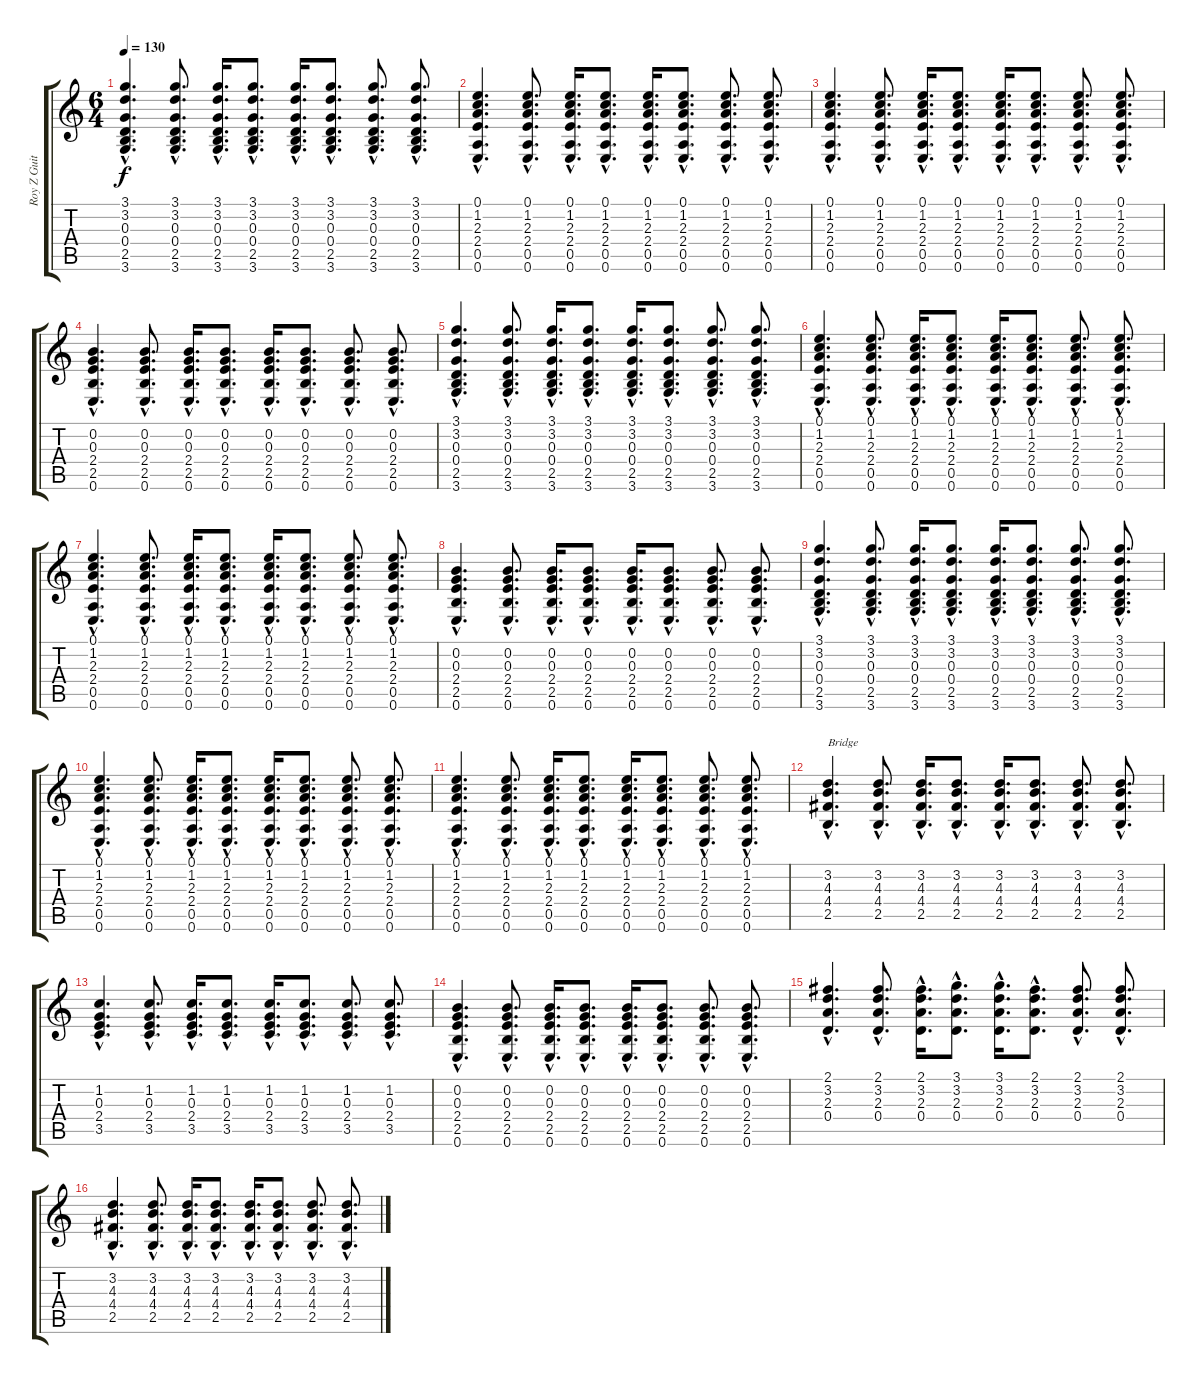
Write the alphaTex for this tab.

\track ("Roy Z Guitar 01" "Roy Z Guit") {instrument acousticguitarsteel}
\staff {score tabs}
\tuning (E4 B3 G3 D3 A2 E2) {hide}
\ts (6 4)
\tempo 130
\clef g2
\ks c
(3.1{hac} 3.2{hac} 0.3{hac} 0.4{hac} 2.5{hac} 3.6{hac}).4{d dy f} (3.1{hac} 3.2{hac} 0.3{hac} 0.4{hac} 2.5{hac} 3.6{hac}).8{d} (3.1{hac} 3.2{hac} 0.3{hac} 0.4{hac} 2.5{hac} 3.6{hac}).16{d} (3.1{hac} 3.2{hac} 0.3{hac} 0.4{hac} 2.5{hac} 3.6{hac}).8{d} (3.1{hac} 3.2{hac} 0.3{hac} 0.4{hac} 2.5{hac} 3.6{hac}).16{d} (3.1{hac} 3.2{hac} 0.3{hac} 0.4{hac} 2.5{hac} 3.6{hac}).8{d} (3.1{hac} 3.2{hac} 0.3{hac} 0.4{hac} 2.5{hac} 3.6{hac}).8{d} (3.1{hac} 3.2{hac} 0.3{hac} 0.4{hac} 2.5{hac} 3.6{hac}).8{d} |
(0.1{hac} 1.2{hac} 2.3{hac} 2.4{hac} 0.5{hac} 0.6{hac}).4{d} (0.1{hac} 1.2{hac} 2.3{hac} 2.4{hac} 0.5{hac} 0.6{hac}).8{d} (0.1{hac} 1.2{hac} 2.3{hac} 2.4{hac} 0.5{hac} 0.6{hac}).16{d} (0.1{hac} 1.2{hac} 2.3{hac} 2.4{hac} 0.5{hac} 0.6{hac}).8{d} (0.1{hac} 1.2{hac} 2.3{hac} 2.4{hac} 0.5{hac} 0.6{hac}).16{d} (0.1{hac} 1.2{hac} 2.3{hac} 2.4{hac} 0.5{hac} 0.6{hac}).8{d} (0.1{hac} 1.2{hac} 2.3{hac} 2.4{hac} 0.5{hac} 0.6{hac}).8{d} (0.1{hac} 1.2{hac} 2.3{hac} 2.4{hac} 0.5{hac} 0.6{hac}).8{d} |
(0.1{hac} 1.2{hac} 2.3{hac} 2.4{hac} 0.5{hac} 0.6{hac}).4{d} (0.1{hac} 1.2{hac} 2.3{hac} 2.4{hac} 0.5{hac} 0.6{hac}).8{d} (0.1{hac} 1.2{hac} 2.3{hac} 2.4{hac} 0.5{hac} 0.6{hac}).16{d} (0.1{hac} 1.2{hac} 2.3{hac} 2.4{hac} 0.5{hac} 0.6{hac}).8{d} (0.1{hac} 1.2{hac} 2.3{hac} 2.4{hac} 0.5{hac} 0.6{hac}).16{d} (0.1{hac} 1.2{hac} 2.3{hac} 2.4{hac} 0.5{hac} 0.6{hac}).8{d} (0.1{hac} 1.2{hac} 2.3{hac} 2.4{hac} 0.5{hac} 0.6{hac}).8{d} (0.1{hac} 1.2{hac} 2.3{hac} 2.4{hac} 0.5{hac} 0.6{hac}).8{d} |
(0.2{hac} 0.3{hac} 2.4{hac} 2.5{hac} 0.6{hac}).4{d} (0.2{hac} 0.3{hac} 2.4{hac} 2.5{hac} 0.6{hac}).8{d} (0.2{hac} 0.3{hac} 2.4{hac} 2.5{hac} 0.6{hac}).16{d} (0.2{hac} 0.3{hac} 2.4{hac} 2.5{hac} 0.6{hac}).8{d} (0.2{hac} 0.3{hac} 2.4{hac} 2.5{hac} 0.6{hac}).16{d} (0.2{hac} 0.3{hac} 2.4{hac} 2.5{hac} 0.6{hac}).8{d} (0.2{hac} 0.3{hac} 2.4{hac} 2.5{hac} 0.6{hac}).8{d} (0.2{hac} 0.3{hac} 2.4{hac} 2.5{hac} 0.6{hac}).8{d} |
(3.1{hac} 3.2{hac} 0.3{hac} 0.4{hac} 2.5{hac} 3.6{hac}).4{d} (3.1{hac} 3.2{hac} 0.3{hac} 0.4{hac} 2.5{hac} 3.6{hac}).8{d} (3.1{hac} 3.2{hac} 0.3{hac} 0.4{hac} 2.5{hac} 3.6{hac}).16{d} (3.1{hac} 3.2{hac} 0.3{hac} 0.4{hac} 2.5{hac} 3.6{hac}).8{d} (3.1{hac} 3.2{hac} 0.3{hac} 0.4{hac} 2.5{hac} 3.6{hac}).16{d} (3.1{hac} 3.2{hac} 0.3{hac} 0.4{hac} 2.5{hac} 3.6{hac}).8{d} (3.1{hac} 3.2{hac} 0.3{hac} 0.4{hac} 2.5{hac} 3.6{hac}).8{d} (3.1{hac} 3.2{hac} 0.3{hac} 0.4{hac} 2.5{hac} 3.6{hac}).8{d} |
(0.1{hac} 1.2{hac} 2.3{hac} 2.4{hac} 0.5{hac} 0.6{hac}).4{d} (0.1{hac} 1.2{hac} 2.3{hac} 2.4{hac} 0.5{hac} 0.6{hac}).8{d} (0.1{hac} 1.2{hac} 2.3{hac} 2.4{hac} 0.5{hac} 0.6{hac}).16{d} (0.1{hac} 1.2{hac} 2.3{hac} 2.4{hac} 0.5{hac} 0.6{hac}).8{d} (0.1{hac} 1.2{hac} 2.3{hac} 2.4{hac} 0.5{hac} 0.6{hac}).16{d} (0.1{hac} 1.2{hac} 2.3{hac} 2.4{hac} 0.5{hac} 0.6{hac}).8{d} (0.1{hac} 1.2{hac} 2.3{hac} 2.4{hac} 0.5{hac} 0.6{hac}).8{d} (0.1{hac} 1.2{hac} 2.3{hac} 2.4{hac} 0.5{hac} 0.6{hac}).8{d} |
(0.1{hac} 1.2{hac} 2.3{hac} 2.4{hac} 0.5{hac} 0.6{hac}).4{d} (0.1{hac} 1.2{hac} 2.3{hac} 2.4{hac} 0.5{hac} 0.6{hac}).8{d} (0.1{hac} 1.2{hac} 2.3{hac} 2.4{hac} 0.5{hac} 0.6{hac}).16{d} (0.1{hac} 1.2{hac} 2.3{hac} 2.4{hac} 0.5{hac} 0.6{hac}).8{d} (0.1{hac} 1.2{hac} 2.3{hac} 2.4{hac} 0.5{hac} 0.6{hac}).16{d} (0.1{hac} 1.2{hac} 2.3{hac} 2.4{hac} 0.5{hac} 0.6{hac}).8{d} (0.1{hac} 1.2{hac} 2.3{hac} 2.4{hac} 0.5{hac} 0.6{hac}).8{d} (0.1{hac} 1.2{hac} 2.3{hac} 2.4{hac} 0.5{hac} 0.6{hac}).8{d} |
(0.2{hac} 0.3{hac} 2.4{hac} 2.5{hac} 0.6{hac}).4{d} (0.2{hac} 0.3{hac} 2.4{hac} 2.5{hac} 0.6{hac}).8{d} (0.2{hac} 0.3{hac} 2.4{hac} 2.5{hac} 0.6{hac}).16{d} (0.2{hac} 0.3{hac} 2.4{hac} 2.5{hac} 0.6{hac}).8{d} (0.2{hac} 0.3{hac} 2.4{hac} 2.5{hac} 0.6{hac}).16{d} (0.2{hac} 0.3{hac} 2.4{hac} 2.5{hac} 0.6{hac}).8{d} (0.2{hac} 0.3{hac} 2.4{hac} 2.5{hac} 0.6{hac}).8{d} (0.2{hac} 0.3{hac} 2.4{hac} 2.5{hac} 0.6{hac}).8{d} |
(3.1{hac} 3.2{hac} 0.3{hac} 0.4{hac} 2.5{hac} 3.6{hac}).4{d} (3.1{hac} 3.2{hac} 0.3{hac} 0.4{hac} 2.5{hac} 3.6{hac}).8{d} (3.1{hac} 3.2{hac} 0.3{hac} 0.4{hac} 2.5{hac} 3.6{hac}).16{d} (3.1{hac} 3.2{hac} 0.3{hac} 0.4{hac} 2.5{hac} 3.6{hac}).8{d} (3.1{hac} 3.2{hac} 0.3{hac} 0.4{hac} 2.5{hac} 3.6{hac}).16{d} (3.1{hac} 3.2{hac} 0.3{hac} 0.4{hac} 2.5{hac} 3.6{hac}).8{d} (3.1{hac} 3.2{hac} 0.3{hac} 0.4{hac} 2.5{hac} 3.6{hac}).8{d} (3.1{hac} 3.2{hac} 0.3{hac} 0.4{hac} 2.5{hac} 3.6{hac}).8{d} |
(0.1{hac} 1.2{hac} 2.3{hac} 2.4{hac} 0.5{hac} 0.6{hac}).4{d} (0.1{hac} 1.2{hac} 2.3{hac} 2.4{hac} 0.5{hac} 0.6{hac}).8{d} (0.1{hac} 1.2{hac} 2.3{hac} 2.4{hac} 0.5{hac} 0.6{hac}).16{d} (0.1{hac} 1.2{hac} 2.3{hac} 2.4{hac} 0.5{hac} 0.6{hac}).8{d} (0.1{hac} 1.2{hac} 2.3{hac} 2.4{hac} 0.5{hac} 0.6{hac}).16{d} (0.1{hac} 1.2{hac} 2.3{hac} 2.4{hac} 0.5{hac} 0.6{hac}).8{d} (0.1{hac} 1.2{hac} 2.3{hac} 2.4{hac} 0.5{hac} 0.6{hac}).8{d} (0.1{hac} 1.2{hac} 2.3{hac} 2.4{hac} 0.5{hac} 0.6{hac}).8{d} |
(0.1{hac} 1.2{hac} 2.3{hac} 2.4{hac} 0.5{hac} 0.6{hac}).4{d} (0.1{hac} 1.2{hac} 2.3{hac} 2.4{hac} 0.5{hac} 0.6{hac}).8{d} (0.1{hac} 1.2{hac} 2.3{hac} 2.4{hac} 0.5{hac} 0.6{hac}).16{d} (0.1{hac} 1.2{hac} 2.3{hac} 2.4{hac} 0.5{hac} 0.6{hac}).8{d} (0.1{hac} 1.2{hac} 2.3{hac} 2.4{hac} 0.5{hac} 0.6{hac}).16{d} (0.1{hac} 1.2{hac} 2.3{hac} 2.4{hac} 0.5{hac} 0.6{hac}).8{d} (0.1{hac} 1.2{hac} 2.3{hac} 2.4{hac} 0.5{hac} 0.6{hac}).8{d} (0.1{hac} 1.2{hac} 2.3{hac} 2.4{hac} 0.5{hac} 0.6{hac}).8{d} |
(3.2{hac} 4.3{hac} 4.4{hac} 2.5{hac}).4{d txt "Bridge"} (3.2{hac} 4.3{hac} 4.4{hac} 2.5).8{d} (3.2{hac} 4.3{hac} 4.4{hac} 2.5{hac}).16{d} (3.2{hac} 4.3{hac} 4.4{hac} 2.5{hac}).8{d} (3.2{hac} 4.3{hac} 4.4{hac} 2.5{hac}).16{d} (3.2{hac} 4.3{hac} 4.4{hac} 2.5{hac}).8{d} (3.2{hac} 4.3{hac} 4.4{hac} 2.5{hac}).8{d} (3.2{hac} 4.3{hac} 4.4{hac} 2.5{hac}).8{d} |
(1.2{hac} 0.3{hac} 2.4{hac} 3.5{hac}).4{d} (1.2{hac} 0.3{hac} 2.4{hac} 3.5{hac}).8{d} (1.2{hac} 0.3{hac} 2.4{hac} 3.5{hac}).16{d} (1.2{hac} 0.3{hac} 2.4{hac} 3.5{hac}).8{d} (1.2{hac} 0.3{hac} 2.4{hac} 3.5{hac}).16{d} (1.2{hac} 0.3{hac} 2.4{hac} 3.5{hac}).8{d} (1.2{hac} 0.3{hac} 2.4{hac} 3.5{hac}).8{d} (1.2{hac} 0.3{hac} 2.4{hac} 3.5{hac}).8{d} |
(0.2{hac} 0.3{hac} 2.4{hac} 2.5{hac} 0.6{hac}).4{d} (0.2{hac} 0.3{hac} 2.4{hac} 2.5{hac} 0.6{hac}).8{d} (0.2{hac} 0.3{hac} 2.4{hac} 2.5{hac} 0.6{hac}).16{d} (0.2{hac} 0.3{hac} 2.4{hac} 2.5{hac} 0.6{hac}).8{d} (0.2{hac} 0.3{hac} 2.4{hac} 2.5{hac} 0.6{hac}).16{d} (0.2{hac} 0.3{hac} 2.4{hac} 2.5{hac} 0.6{hac}).8{d} (0.2{hac} 0.3{hac} 2.4{hac} 2.5{hac} 0.6{hac}).8{d} (0.2{hac} 0.3{hac} 2.4{hac} 2.5{hac} 0.6{hac}).8{d} |
(2.1{hac} 3.2{hac} 2.3{hac} 0.4{hac}).4{d} (2.1{hac} 3.2{hac} 2.3{hac} 0.4{hac}).8{d} (2.1{hac} 3.2{hac} 2.3{hac} 0.4{hac}).16{d} (3.1{hac} 3.2{hac} 2.3{hac} 0.4{hac}).8{d} (3.1{hac} 3.2{hac} 2.3{hac} 0.4{hac}).16{d} (2.1{hac} 3.2{hac} 2.3{hac} 0.4{hac}).8{d} (2.1{hac} 3.2{hac} 2.3{hac} 0.4{hac}).8{d} (2.1{hac} 3.2{hac} 2.3{hac} 0.4{hac}).8{d} |
(3.2{hac} 4.3{hac} 4.4{hac} 2.5{hac}).4{d} (3.2{hac} 4.3{hac} 4.4{hac} 2.5).8{d} (3.2{hac} 4.3{hac} 4.4{hac} 2.5{hac}).16{d} (3.2{hac} 4.3{hac} 4.4{hac} 2.5{hac}).8{d} (3.2{hac} 4.3{hac} 4.4{hac} 2.5{hac}).16{d} (3.2{hac} 4.3{hac} 4.4{hac} 2.5{hac}).8{d} (3.2{hac} 4.3{hac} 4.4{hac} 2.5{hac}).8{d} (3.2{hac} 4.3{hac} 4.4{hac} 2.5{hac}).8{d}
